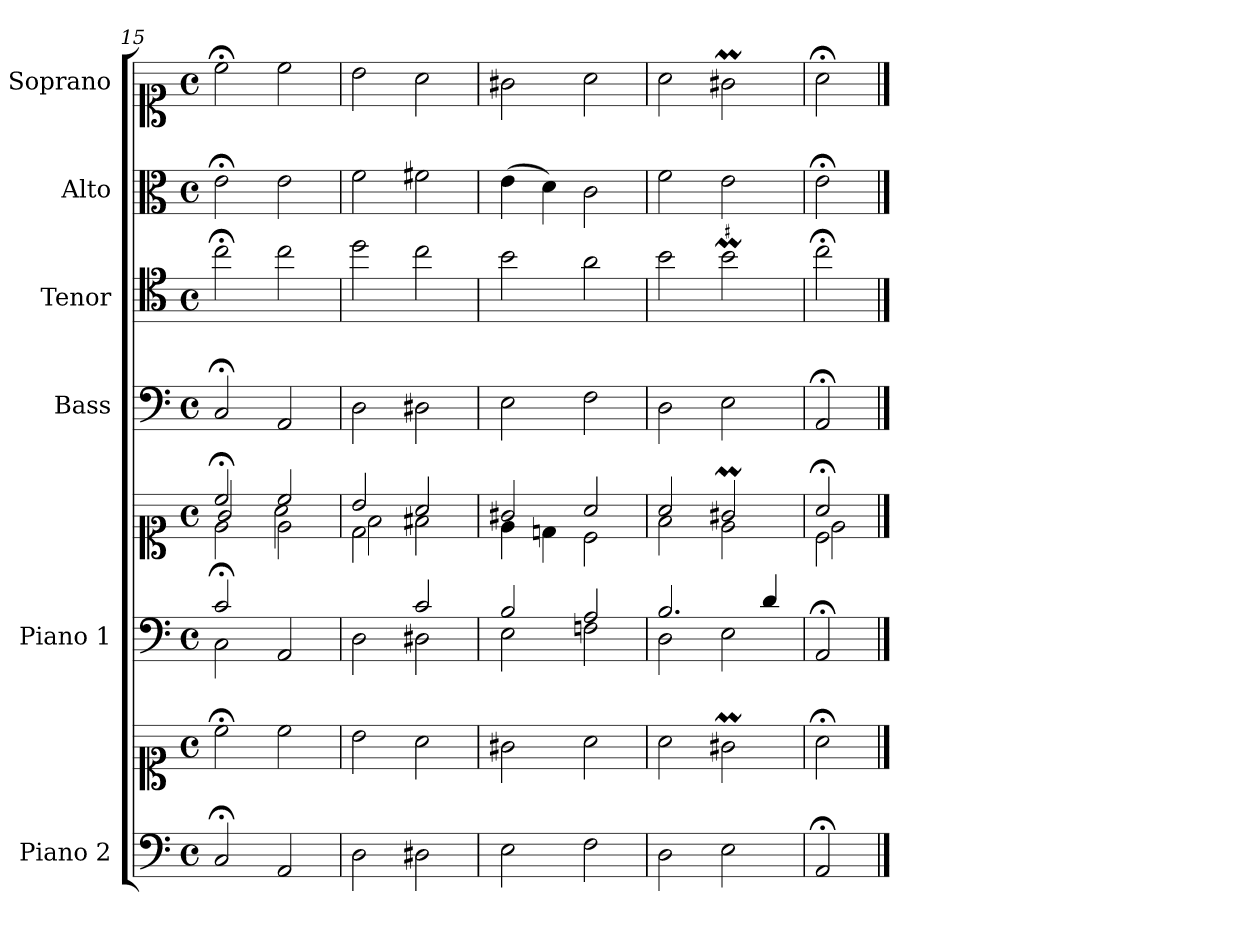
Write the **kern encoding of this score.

**kern	**kern	**kern	**kern	**kern	**kern	**kern	**kern
*part6	*part6	*part5	*part5	*part4	*part3	*part2	*part1
*staff8	*staff7	*staff6	*staff5	*staff4	*staff3	*staff2	*staff1
*I"Piano 2	*	*I"Piano 1	*	*I"Bass	*I"Tenor	*I"Alto	*I"Soprano
*I'Pno 2	*	*I'Pno 1	*	*I'B.	*I'T.	*I'A.	*I'S.
*clefF4	*clefC1	*clefF4	*clefC1	*clefF4	*clefC4	*clefC3	*clefC1
*	*	*	*	*	*ITrd7c12	*	*
*k[]	*k[]	*k[]	*k[]	*k[]	*k[]	*k[]	*k[]
*M4/4	*M4/4	*M4/4	*M4/4	*M4/4	*M4/4	*M4/4	*M4/4
*met(c)	*met(c)	*met(c)	*met(c)	*met(c)	*met(c)	*met(c)	*met(c)
=15	=15	=15	=15	=15	=15	=15	=15
*	*	*^	*^	*	*	*	*
*	*	*	*	*	*^	*	*	*	*
*	*	*	*	*	*	*^	*	*	*	*
2C;/	2cc;<\	2c;/	2C\	2cc;</	2ryy	2e\	2g/	2C;</	2c;<\	2e;<\	2cc;<\
2AA/	2cc\	2ryy	2AA/	2cc/	2e\	2a\	2ryy	2AA/	2c\	2e\	2cc\
*	*	*	*	*	*	*v	*v	*	*	*	*
=16	=16	=16	=16	=16	=16	=16	=16	=16	=16	=16
2D\	2b\	2ryy	2D\	2b/	2d\	2f\	2D\	2d\	2f\	2b\
2D#X\	2a\	2c/	2D#X\	2a/	2ryy	2f#X\	2D#X\	2c\	2f#X\	2a\
*	*	*	*	*	*v	*v	*	*	*	*
=17	=17	=17	=17	=17	=17	=17	=17	=17	=17
2E\	2g#X\	2B/	2E\	2g#X/	4e\	2E\	2B\	(4e\	2g#X\
.	.	.	.	.	4dn\	.	.	4d\)	.
2F\	2a\	2A/	2Fn\	2a/	2c\	2F\	2A\	2c\	2a\
=18	=18	=18	=18	=18	=18	=18	=18	=18	=18
2D\	2a\	2.B/	2D\	2a/	2f\	2D\	2B\	2f\	2a\
2E\	2g#Xm\	.	2E\	2g#Xm/	2e\	2E\	2BM\	2e\	2g#Xm\
.	.	4d/	.	.	.	.	.	.	.
*	*	*v	*v	*	*	*	*	*	*
=19	=19	=19	=19	=19	=19	=19	=19	=19
*	*	*	*	*^	*	*	*	*
2AA;/	2a;<\	2AA;/	2a;</	2c\	2e\	2AA;</	2c;<\	2e;<\	2a;<\
*	*	*	*v	*v	*v	*	*	*	*
==	==	==	==	==	==	==	==
*-	*-	*-	*-	*-	*-	*-	*-
